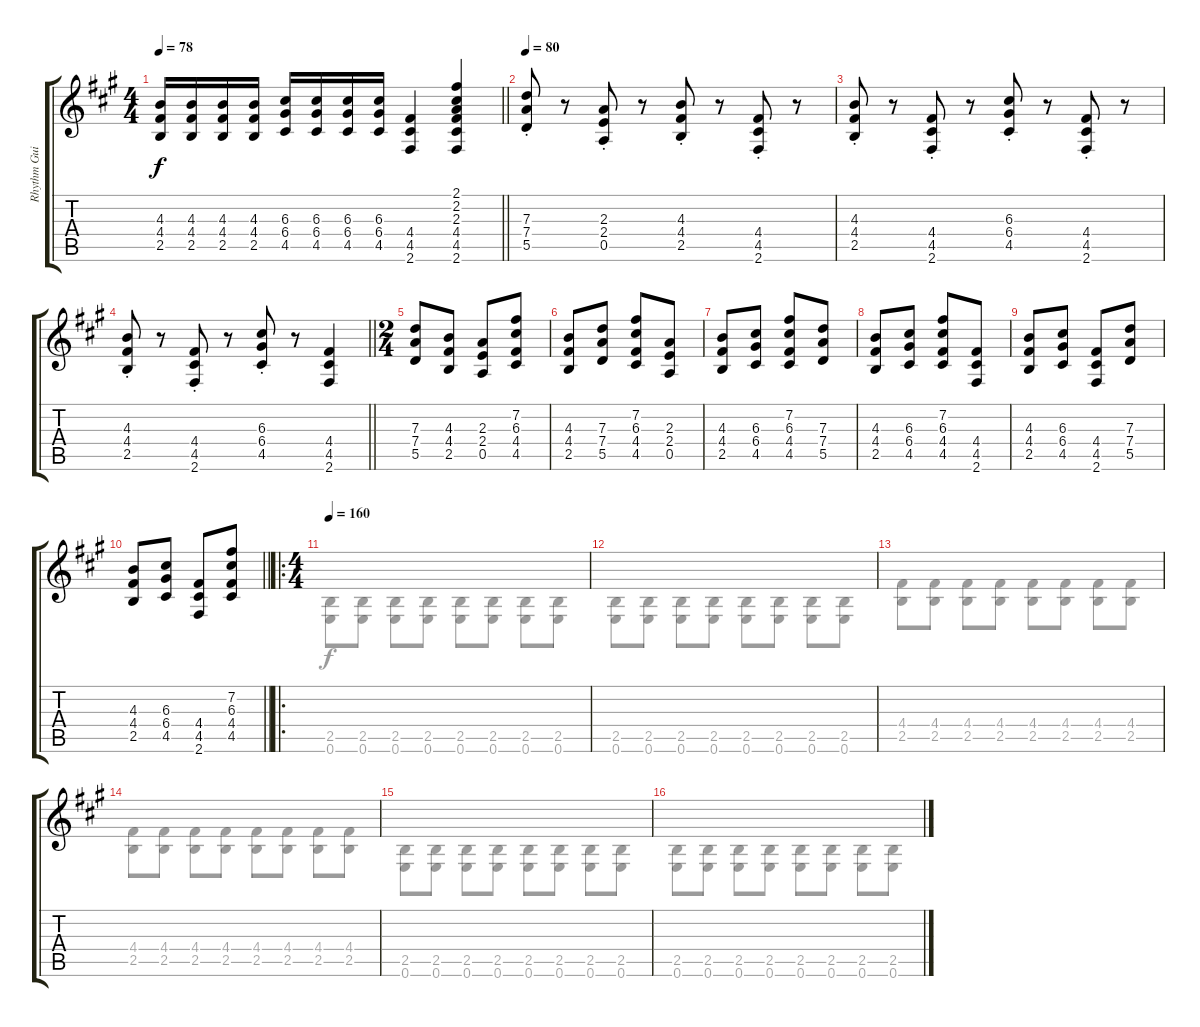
\track ("Rhythm Guitar" "Rhythm Gui") {instrument overdrivenguitar}
\staff {score tabs}
\tuning (E4 B3 G3 D3 A2 E2) {hide}
\voice
\ts (4 4)
\tempo 78
\clef g2
\barLineRight lightlight
\ks f#minor
(4.3 4.4 2.5).16{dy f} (4.3 4.4 2.5).16 (4.3 4.4 2.5).16 (4.3 4.4 2.5).16 (6.3 6.4 4.5).16 (6.3 6.4 4.5).16 (6.3 6.4 4.5).16 (6.3 6.4 4.5).16 (4.4 4.5 2.6).4 (2.1 2.2 2.3 4.4 4.5 2.6).4 |
\tempo 80
(7.3{st} 7.4{st} 5.5{st}).8 r.8 (2.3{st} 2.4{st} 0.5{st}).8 r.8 (4.3{st} 4.4{st} 2.5{st}).8 r.8 (4.4{st} 4.5{st} 2.6{st}).8 r.8 |
(4.3{st} 4.4{st} 2.5{st}).8 r.8 (4.4{st} 4.5{st} 2.6{st}).8 r.8 (6.3{st} 6.4{st} 4.5{st}).8 r.8 (4.4{st} 4.5{st} 2.6{st}).8 r.8 |
\barLineRight lightlight
(4.3{st} 4.4{st} 2.5{st}).8 r.8 (4.4{st} 4.5{st} 2.6{st}).8 r.8 (6.3{st} 6.4{st} 4.5{st}).8 r.8 (4.4 4.5 2.6).4 |
\ts (2 4)
(7.3 7.4 5.5).8 (4.3 4.4 2.5).8 (2.3 2.4 0.5).8 (7.2 6.3 4.4 4.5).8 |
(4.3 4.4 2.5).8 (7.3 7.4 5.5).8 (7.2 6.3 4.4 4.5).8 (2.3 2.4 0.5).8 |
(4.3 4.4 2.5).8 (6.3 6.4 4.5).8 (7.2 6.3 4.4 4.5).8 (7.3 7.4 5.5).8 |
(4.3 4.4 2.5).8 (6.3 6.4 4.5).8 (7.2 6.3 4.4 4.5).8 (4.4 4.5 2.6).8 |
(4.3 4.4 2.5).8 (6.3 6.4 4.5).8 (4.4 4.5 2.6).8 (7.3 7.4 5.5).8 |
\barLineRight lightlight
(4.3 4.4 2.5).8 (6.3 6.4 4.5).8 (4.4 4.5 2.6).8 (7.2 6.3 4.4 4.5).8 |
\ro
\ts (4 4)
\tempo 160
|
|
|
|
|
\voice
\clef g2
\ottava regular
\simile none
\barLineRight lightlight
\ks f#minor
|
|
|
\barLineRight lightlight
|
|
|
|
|
|
\barLineRight lightlight
|
(2.5 0.6).8 (2.5 0.6).8 (2.5 0.6).8 (2.5 0.6).8 (2.5 0.6).8 (2.5 0.6).8 (2.5 0.6).8 (2.5 0.6).8 |
(2.5 0.6).8 (2.5 0.6).8 (2.5 0.6).8 (2.5 0.6).8 (2.5 0.6).8 (2.5 0.6).8 (2.5 0.6).8 (2.5 0.6).8 |
(4.4 2.5).8 (4.4 2.5).8 (4.4 2.5).8 (4.4 2.5).8 (4.4 2.5).8 (4.4 2.5).8 (4.4 2.5).8 (4.4 2.5).8 |
(4.4 2.5).8 (4.4 2.5).8 (4.4 2.5).8 (4.4 2.5).8 (4.4 2.5).8 (4.4 2.5).8 (4.4 2.5).8 (4.4 2.5).8 |
(2.5 0.6).8 (2.5 0.6).8 (2.5 0.6).8 (2.5 0.6).8 (2.5 0.6).8 (2.5 0.6).8 (2.5 0.6).8 (2.5 0.6).8 |
(2.5 0.6).8 (2.5 0.6).8 (2.5 0.6).8 (2.5 0.6).8 (2.5 0.6).8 (2.5 0.6).8 (2.5 0.6).8 (2.5 0.6).8
